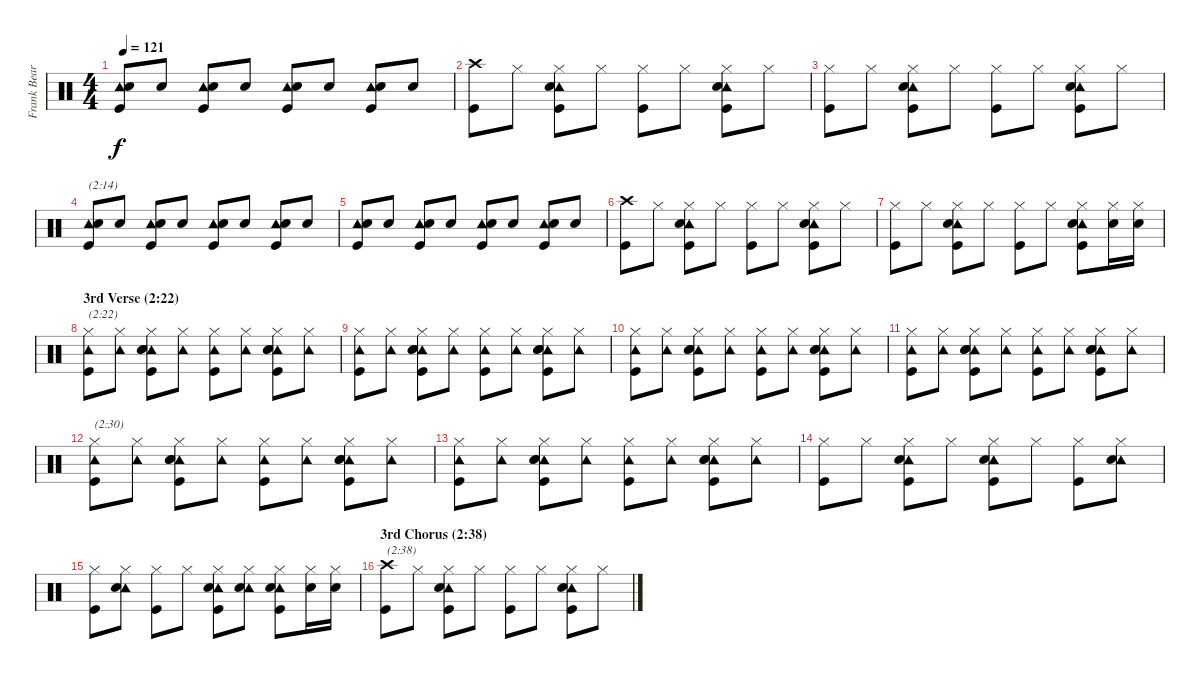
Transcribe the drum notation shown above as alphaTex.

\track ("Frank Beard" "Frank Bear") {instrument percussion}
\staff {score}
\articulation defaults
\ts (4 4)
\tempo 121
\clef neutral
\ks c
("Tambourine (hit)" "Electric Snare (hit)" "Kick (hit)").8{dy f} "Electric Snare (hit)".8 ("Tambourine (hit)" "Electric Snare (hit)" "Kick (hit)").8 "Electric Snare (hit)".8 ("Tambourine (hit)" "Electric Snare (hit)" "Kick (hit)").8 "Electric Snare (hit)".8 ("Tambourine (hit)" "Electric Snare (hit)" "Kick (hit)").8 "Electric Snare (hit)".8 |
("Crash high (hit)" "Kick (hit)").8 "Hi-Hat (closed)".8 ("Hi-Hat (closed)" "Tambourine (hit)" "Electric Snare (hit)" "Kick (hit)").8 "Hi-Hat (closed)".8 ("Hi-Hat (closed)" "Kick (hit)").8 "Hi-Hat (closed)".8 ("Hi-Hat (closed)" "Tambourine (hit)" "Electric Snare (hit)" "Kick (hit)").8 "Hi-Hat (closed)".8 |
("Hi-Hat (closed)" "Kick (hit)").8 "Hi-Hat (closed)".8 ("Hi-Hat (closed)" "Tambourine (hit)" "Electric Snare (hit)" "Kick (hit)").8 "Hi-Hat (closed)".8 ("Hi-Hat (closed)" "Kick (hit)").8 "Hi-Hat (closed)".8 ("Hi-Hat (closed)" "Tambourine (hit)" "Electric Snare (hit)" "Kick (hit)").8 "Hi-Hat (closed)".8 |
("Tambourine (hit)" "Electric Snare (hit)" "Kick (hit)").8{txt "(2:14)"} "Electric Snare (hit)".8 ("Tambourine (hit)" "Electric Snare (hit)" "Kick (hit)").8 "Electric Snare (hit)".8 ("Tambourine (hit)" "Electric Snare (hit)" "Kick (hit)").8 "Electric Snare (hit)".8 ("Tambourine (hit)" "Electric Snare (hit)" "Kick (hit)").8 "Electric Snare (hit)".8 |
("Tambourine (hit)" "Electric Snare (hit)" "Kick (hit)").8 "Electric Snare (hit)".8 ("Tambourine (hit)" "Electric Snare (hit)" "Kick (hit)").8 "Electric Snare (hit)".8 ("Tambourine (hit)" "Electric Snare (hit)" "Kick (hit)").8 "Electric Snare (hit)".8 ("Tambourine (hit)" "Electric Snare (hit)" "Kick (hit)").8 "Electric Snare (hit)".8 |
("Crash high (hit)" "Kick (hit)").8 "Hi-Hat (closed)".8 ("Hi-Hat (closed)" "Tambourine (hit)" "Electric Snare (hit)" "Kick (hit)").8 "Hi-Hat (closed)".8 ("Hi-Hat (closed)" "Kick (hit)").8 "Hi-Hat (closed)".8 ("Hi-Hat (closed)" "Tambourine (hit)" "Electric Snare (hit)" "Kick (hit)").8 "Hi-Hat (closed)".8 |
("Hi-Hat (closed)" "Kick (hit)").8 "Hi-Hat (closed)".8 ("Hi-Hat (closed)" "Tambourine (hit)" "Electric Snare (hit)" "Kick (hit)").8 "Hi-Hat (closed)".8 ("Hi-Hat (closed)" "Kick (hit)").8 "Hi-Hat (closed)".8 ("Hi-Hat (closed)" "Tambourine (hit)" "Electric Snare (hit)" "Kick (hit)").8 ("Hi-Hat (closed)" "Electric Snare (hit)").16 ("Hi-Hat (closed)" "Electric Snare (hit)").16 |
\section ("" "3rd Verse (2:22)")
("Hi-Hat (closed)" "Tambourine (hit)" "Kick (hit)").8{txt "(2:22)"} ("Hi-Hat (closed)" "Tambourine (hit)").8 ("Hi-Hat (closed)" "Tambourine (hit)" "Hand Clap (hit)" "Electric Snare (hit)" "Kick (hit)").8 ("Hi-Hat (closed)" "Tambourine (hit)").8 ("Hi-Hat (closed)" "Tambourine (hit)" "Kick (hit)").8 ("Hi-Hat (closed)" "Tambourine (hit)").8 ("Hi-Hat (closed)" "Tambourine (hit)" "Hand Clap (hit)" "Electric Snare (hit)" "Kick (hit)").8 ("Hi-Hat (closed)" "Tambourine (hit)").8 |
("Hi-Hat (closed)" "Tambourine (hit)" "Kick (hit)").8 ("Hi-Hat (closed)" "Tambourine (hit)").8 ("Hi-Hat (closed)" "Tambourine (hit)" "Hand Clap (hit)" "Electric Snare (hit)" "Kick (hit)").8 ("Hi-Hat (closed)" "Tambourine (hit)").8 ("Hi-Hat (closed)" "Tambourine (hit)" "Kick (hit)").8 ("Hi-Hat (closed)" "Tambourine (hit)").8 ("Hi-Hat (closed)" "Tambourine (hit)" "Hand Clap (hit)" "Electric Snare (hit)" "Kick (hit)").8 ("Hi-Hat (closed)" "Tambourine (hit)").8 |
("Hi-Hat (closed)" "Tambourine (hit)" "Kick (hit)").8 ("Hi-Hat (closed)" "Tambourine (hit)").8 ("Hi-Hat (closed)" "Tambourine (hit)" "Hand Clap (hit)" "Electric Snare (hit)" "Kick (hit)").8 ("Hi-Hat (closed)" "Tambourine (hit)").8 ("Hi-Hat (closed)" "Tambourine (hit)" "Kick (hit)").8 ("Hi-Hat (closed)" "Tambourine (hit)").8 ("Hi-Hat (closed)" "Tambourine (hit)" "Hand Clap (hit)" "Electric Snare (hit)" "Kick (hit)").8 ("Hi-Hat (closed)" "Tambourine (hit)").8 |
("Hi-Hat (closed)" "Tambourine (hit)" "Kick (hit)").8 ("Hi-Hat (closed)" "Tambourine (hit)").8 ("Hi-Hat (closed)" "Tambourine (hit)" "Hand Clap (hit)" "Electric Snare (hit)" "Kick (hit)").8 ("Hi-Hat (closed)" "Tambourine (hit)").8 ("Hi-Hat (closed)" "Tambourine (hit)" "Kick (hit)").8 ("Hi-Hat (closed)" "Tambourine (hit)").8 ("Hi-Hat (closed)" "Tambourine (hit)" "Hand Clap (hit)" "Electric Snare (hit)" "Kick (hit)").8 ("Hi-Hat (closed)" "Tambourine (hit)").8 |
("Hi-Hat (closed)" "Tambourine (hit)" "Kick (hit)").8{txt "(2:30)"} ("Hi-Hat (closed)" "Tambourine (hit)").8 ("Hi-Hat (closed)" "Tambourine (hit)" "Hand Clap (hit)" "Electric Snare (hit)" "Kick (hit)").8 ("Hi-Hat (closed)" "Tambourine (hit)").8 ("Hi-Hat (closed)" "Tambourine (hit)" "Kick (hit)").8 ("Hi-Hat (closed)" "Tambourine (hit)").8 ("Hi-Hat (closed)" "Tambourine (hit)" "Hand Clap (hit)" "Electric Snare (hit)" "Kick (hit)").8 ("Hi-Hat (closed)" "Tambourine (hit)").8 |
("Hi-Hat (closed)" "Tambourine (hit)" "Kick (hit)").8 ("Hi-Hat (closed)" "Tambourine (hit)").8 ("Hi-Hat (closed)" "Tambourine (hit)" "Hand Clap (hit)" "Electric Snare (hit)" "Kick (hit)").8 ("Hi-Hat (closed)" "Tambourine (hit)").8 ("Hi-Hat (closed)" "Tambourine (hit)" "Kick (hit)").8 ("Hi-Hat (closed)" "Tambourine (hit)").8 ("Hi-Hat (closed)" "Tambourine (hit)" "Hand Clap (hit)" "Electric Snare (hit)" "Kick (hit)").8 ("Hi-Hat (closed)" "Tambourine (hit)").8 |
("Hi-Hat (closed)" "Kick (hit)").8 "Hi-Hat (closed)".8 ("Hi-Hat (closed)" "Tambourine (hit)" "Electric Snare (hit)" "Kick (hit)").8 "Hi-Hat (closed)".8 ("Hi-Hat (closed)" "Tambourine (hit)" "Electric Snare (hit)" "Kick (hit)").8 "Hi-Hat (closed)".8 ("Hi-Hat (closed)" "Kick (hit)").8 ("Hi-Hat (closed)" "Tambourine (hit)" "Electric Snare (hit)").8 |
("Hi-Hat (closed)" "Kick (hit)").8 ("Hi-Hat (closed)" "Tambourine (hit)" "Electric Snare (hit)").8 ("Hi-Hat (closed)" "Kick (hit)").8 "Hi-Hat (closed)".8 ("Hi-Hat (closed)" "Tambourine (hit)" "Electric Snare (hit)" "Kick (hit)").8 ("Hi-Hat (closed)" "Tambourine (hit)" "Electric Snare (hit)").8 ("Hi-Hat (closed)" "Tambourine (hit)" "Electric Snare (hit)" "Kick (hit)").8 ("Hi-Hat (closed)" "Electric Snare (hit)").16 ("Hi-Hat (closed)" "Electric Snare (hit)").16 |
\section ("" "3rd Chorus (2:38)")
("Crash high (hit)" "Kick (hit)").8{txt "(2:38)"} "Hi-Hat (closed)".8 ("Hi-Hat (closed)" "Tambourine (hit)" "Electric Snare (hit)" "Kick (hit)").8 "Hi-Hat (closed)".8 ("Hi-Hat (closed)" "Kick (hit)").8 "Hi-Hat (closed)".8 ("Hi-Hat (closed)" "Tambourine (hit)" "Electric Snare (hit)" "Kick (hit)").8 "Hi-Hat (closed)".8
